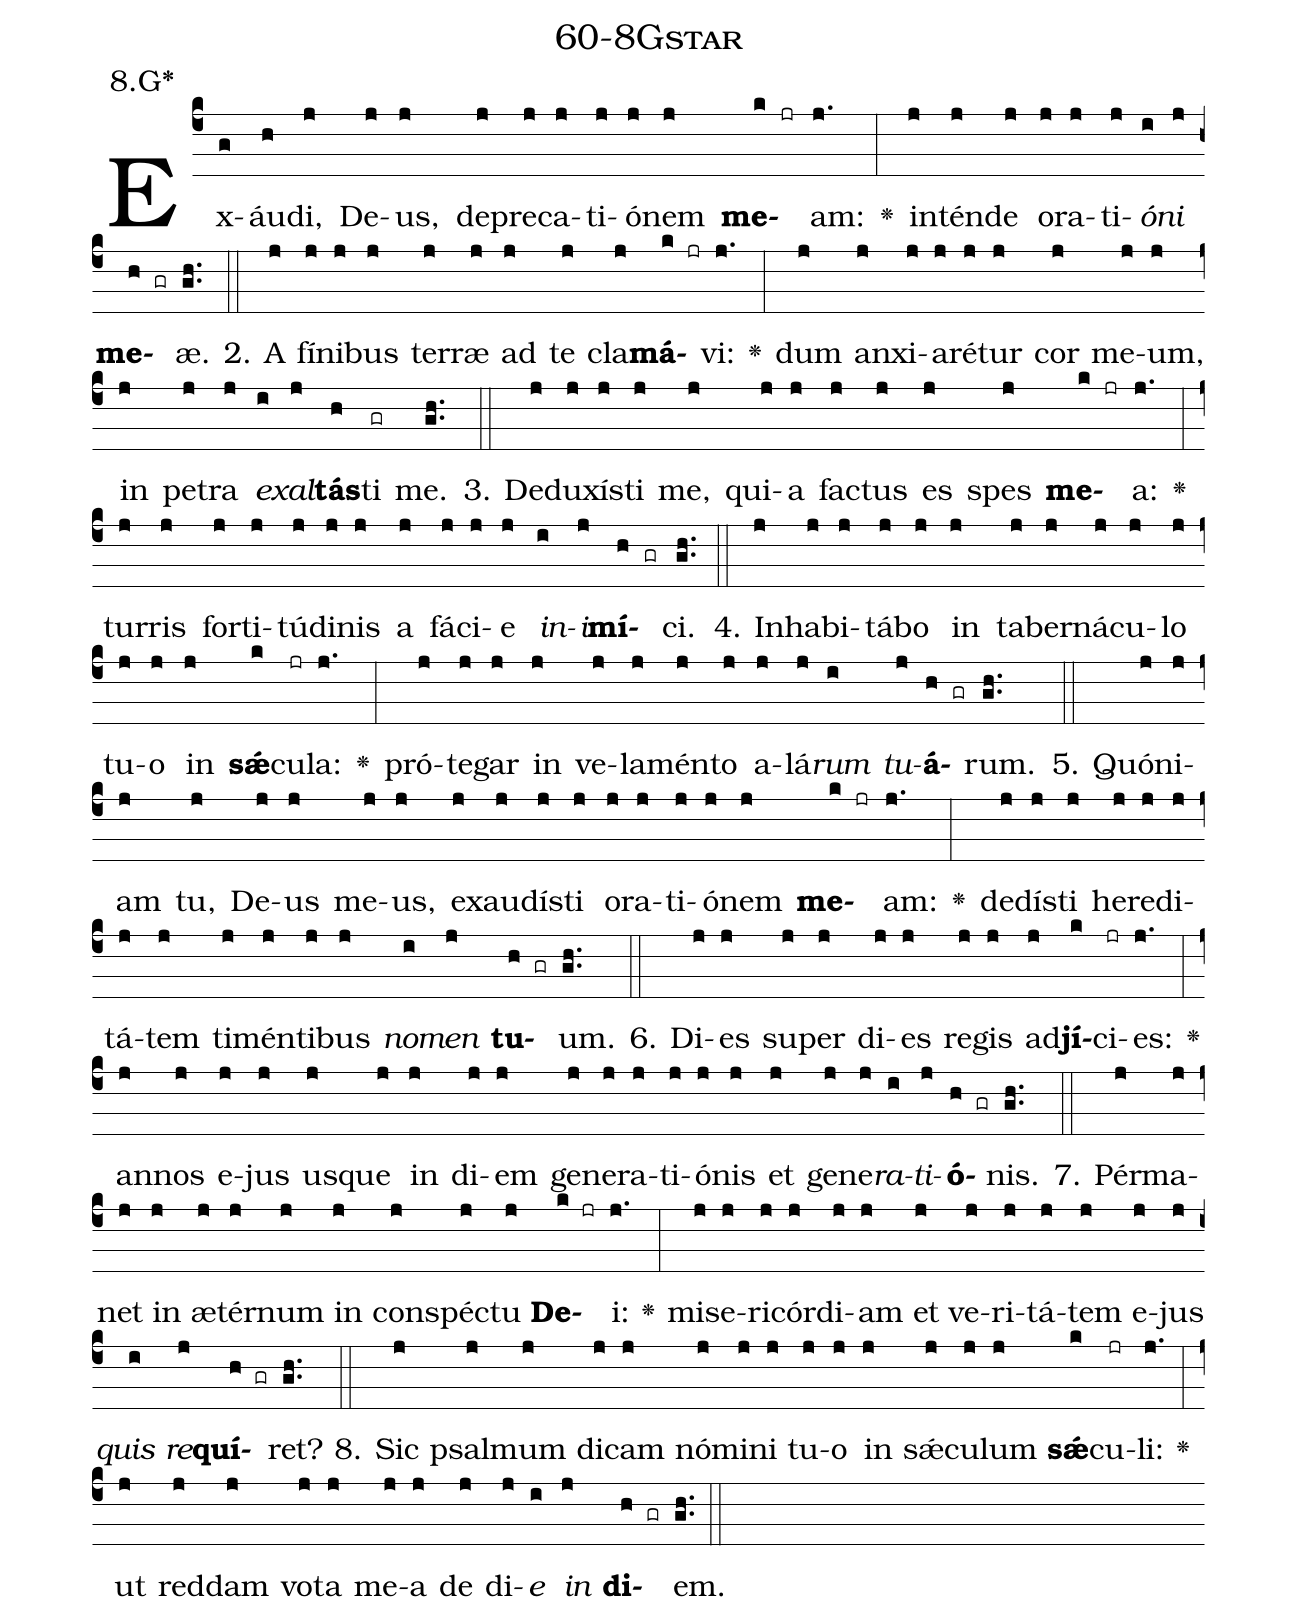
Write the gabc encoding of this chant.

name: 60-8Gstar;
annotation: 8.G*;
%%
(c4)Ex(g)áu(h)di,(j) De(j)us,(j) de(j)pre(j)ca(j)ti(j)ó(j)nem(j) <b>me</b>(k jr)am:(j.) <v>\greheightstar</v>(:) in(j)tén(j)de(j) o(j)ra(j)ti(j)<i>ó</i>(i)<i>ni</i>(j) <b>me</b>(h gr)æ.(gh..) (::)
2. A(j) fí(j)ni(j)bus(j) ter(j)ræ(j) ad(j) te(j) cla(j)<b>má</b>(k jr)vi:(j.) <v>\greheightstar</v>(:) dum(j) an(j)xi(j)a(j)ré(j)tur(j) cor(j) me(j)um,(j) in(j) pe(j)tra(j) <i>ex</i>(i)<i>al</i>(j)<b>tás</b>(h)ti(gr) me.(gh..) (::)
3. De(j)du(j)xís(j)ti(j) me,(j) qui(j)a(j) fac(j)tus(j) es(j) spes(j) <b>me</b>(k jr)a:(j.) <v>\greheightstar</v>(:) tur(j)ris(j) for(j)ti(j)tú(j)di(j)nis(j) a(j) fá(j)ci(j)e(j) <i>in</i>(i)<i>i</i>(j)<b>mí</b>(h gr)ci.(gh..) (::)
4. In(j)ha(j)bi(j)tá(j)bo(j) in(j) ta(j)ber(j)ná(j)cu(j)lo(j) tu(j)o(j) in(j) <b>sǽ</b>(k)cu(jr)la:(j.) <v>\greheightstar</v>(:) pró(j)te(j)gar(j) in(j) ve(j)la(j)mén(j)to(j) a(j)lá(j)<i>rum</i>(i) <i>tu</i>(j)<b>á</b>(h gr)rum.(gh..) (::)
5. Quón(j)i(j)am(j) tu,(j) De(j)us(j) me(j)us,(j) ex(j)au(j)dís(j)ti(j) o(j)ra(j)ti(j)ó(j)nem(j) <b>me</b>(k jr)am:(j.) <v>\greheightstar</v>(:) de(j)dís(j)ti(j) he(j)re(j)di(j)tá(j)tem(j) ti(j)mén(j)ti(j)bus(j) <i>no</i>(i)<i>men</i>(j) <b>tu</b>(h gr)um.(gh..) (::)
6. Di(j)es(j) su(j)per(j) di(j)es(j) re(j)gis(j) ad(j)<b>jí</b>(k)ci(jr)es:(j.) <v>\greheightstar</v>(:) an(j)nos(j) e(j)jus(j) us(j)que(j) in(j) di(j)em(j) ge(j)ne(j)ra(j)ti(j)ó(j)nis(j) et(j) ge(j)ne(j)<i>ra</i>(i)<i>ti</i>(j)<b>ó</b>(h gr)nis.(gh..) (::)
7. Pér(j)ma(j)net(j) in(j) æ(j)tér(j)num(j) in(j) con(j)spéc(j)tu(j) <b>De</b>(k jr)i:(j.) <v>\greheightstar</v>(:) mi(j)se(j)ri(j)cór(j)di(j)am(j) et(j) ve(j)ri(j)tá(j)tem(j) e(j)jus(j) <i>quis</i>(i) <i>re</i>(j)<b>quí</b>(h gr)ret?(gh..) (::)
8. Sic(j) psal(j)mum(j) di(j)cam(j) nó(j)mi(j)ni(j) tu(j)o(j) in(j) sǽ(j)cu(j)lum(j) <b>sǽ</b>(k)cu(jr)li:(j.) <v>\greheightstar</v>(:) ut(j) red(j)dam(j) vo(j)ta(j) me(j)a(j) de(j) di(j)<i>e</i>(i) <i>in</i>(j) <b>di</b>(h gr)em.(gh..) (::)
